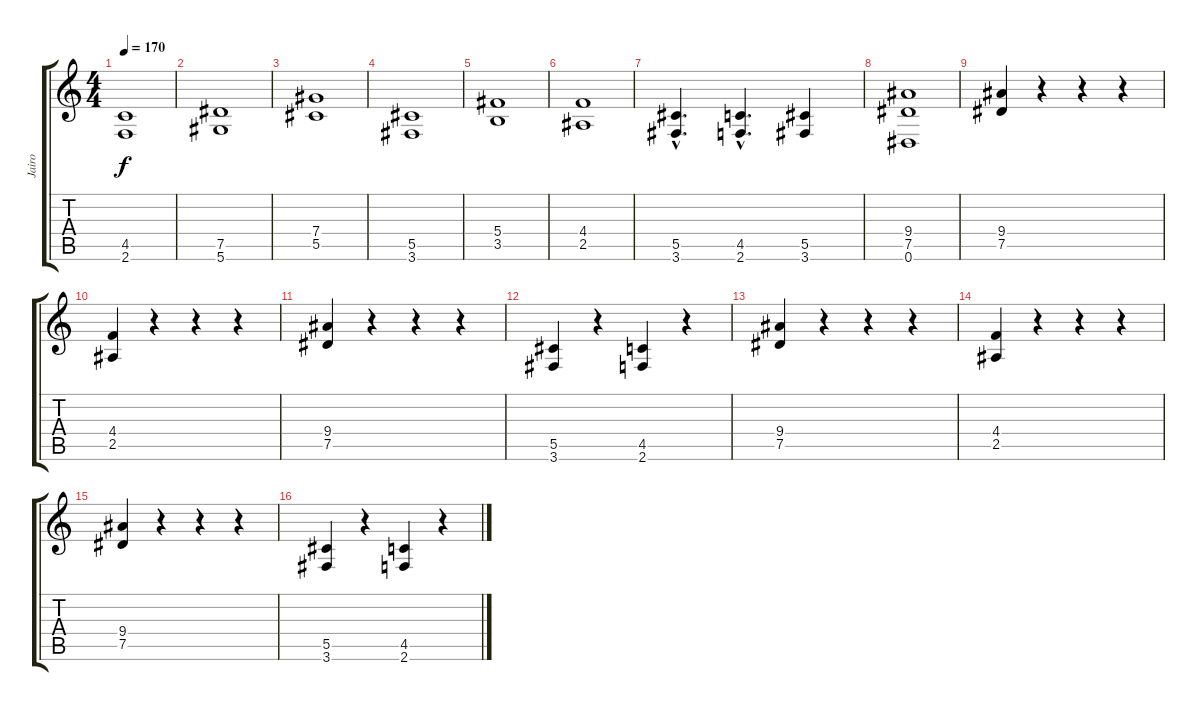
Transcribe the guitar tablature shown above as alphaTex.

\track ("Jairo " "Jairo ") {instrument overdrivenguitar}
\staff {score tabs}
\tuning (Eb4 Bb3 Gb3 Db3 Ab2 Eb2) {hide}
\ts (4 4)
\tempo 170
\clef g2
\ks c
(4.5 2.6).1{dy f} |
(7.5 5.6).1 |
(7.4 5.5).1 |
(5.5 3.6).1 |
(5.4 3.5).1 |
(4.4 2.5).1 |
(5.5{hac} 3.6{hac}).4{d} (4.5{hac} 2.6{hac}).4{d} (5.5 3.6).4 |
(9.4 7.5 0.6).1 |
(9.4 7.5).4 r.4 r.4 r.4 |
(4.4 2.5).4 r.4 r.4 r.4 |
(9.4 7.5).4 r.4 r.4 r.4 |
(5.5 3.6).4 r.4 (4.5 2.6).4 r.4 |
(9.4 7.5).4 r.4 r.4 r.4 |
(4.4 2.5).4 r.4 r.4 r.4 |
(9.4 7.5).4 r.4 r.4 r.4 |
(5.5 3.6).4 r.4 (4.5 2.6).4 r.4
